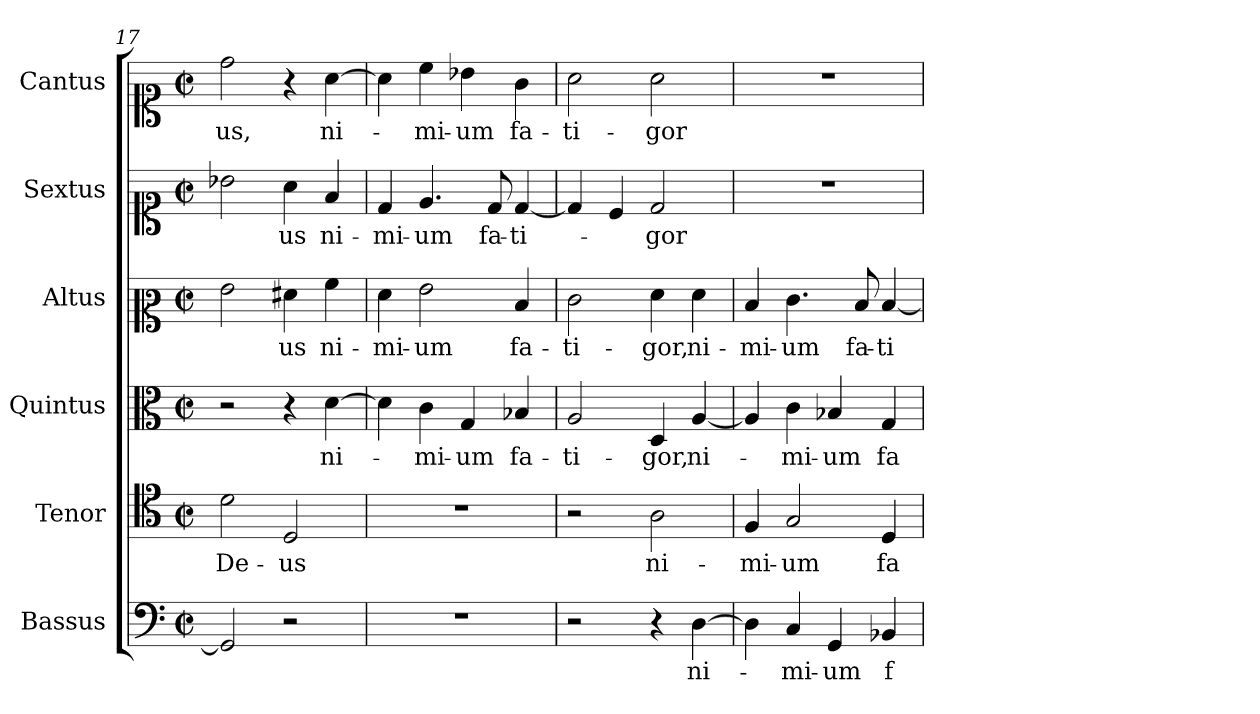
**kern	**text	**kern	**text	**kern	**text	**kern	**text	**kern	**text	**kern	**text
*part6	*part6	*part5	*part5	*part4	*part4	*part3	*part3	*part2	*part2	*part1	*part1
*staff6	*staff6	*staff5	*staff5	*staff4	*staff4	*staff3	*staff3	*staff2	*staff2	*staff1	*staff1
*I"Bassus	*	*I"Tenor	*	*I"Quintus	*	*I"Altus	*	*I"Sextus	*	*I"Cantus	*
!!LO:LB:g=z
*clefF4	*	*clefC4	*	*clefC3	*	*clefC2	*	*clefC1	*	*clefC1	*
*k[]	*	*k[]	*	*k[]	*	*k[]	*	*k[]	*	*k[]	*
*C:	*	*C:	*	*C:	*	*C:	*	*C:	*	*C:	*
*M2/2	*	*M2/2	*	*M2/2	*	*M2/2	*	*M2/2	*	*M2/2	*
*met(c|)	*	*met(c|)	*	*met(c|)	*	*met(c|)	*	*met(c|)	*	*met(c|)	*
=17	=17	=17	=17	=17	=17	=17	=17	=17	=17	=17	=17
!	!	!	!LO:LY:b:color=#000000	!	!	!	!	!	!	!	!
!	!	!	!	!	!	!	!	!	!	!	!LO:LY:b:color=#000000
2GGi/]	.	2di\	De-	2r	.	2gi\	.	2b-Xi\	.	2ddi\	-us,
!	!	!	!LO:LY:b:color=#000000	!	!	!	!	!	!	!	!
!	!	!	!	!	!	!	!LO:LY:b:color=#000000	!	!	!	!
!	!	!	!	!	!	!	!	!	!LO:LY:b:color=#000000	!	!
2r	.	2Di/	-us	4r	.	4f#Xi\	-us	4ai\	-us	4r	.
!	!	!	!	!	!LO:LY:b:color=#000000	!	!	!	!	!	!
!	!	!	!	!	!	!	!LO:LY:b:color=#000000	!	!	!	!
!	!	!	!	!	!	!	!	!	!LO:LY:b:color=#000000	!	!
!	!	!	!	!	!	!	!	!	!	!	!LO:LY:b:color=#000000
.	.	.	.	[>4di\	ni-	4ai\	ni-	4fi/	ni-	[>4ai\	ni-
=18	=18	=18	=18	=18	=18	=18	=18	=18	=18	=18	=18
!	!	!	!	!	!	!	!LO:LY:b:color=#000000	!	!	!	!
!	!	!	!	!	!	!	!	!	!LO:LY:b:color=#000000	!	!
1r	.	1r	.	4di\]	.	4fi\	-mi-	4di/	-mi-	4ai\]	.
!	!	!	!	!	!LO:LY:b:color=#000000	!	!	!	!	!	!
!	!	!	!	!	!	!	!LO:LY:b:color=#000000	!	!	!	!
!	!	!	!	!	!	!	!	!	!LO:LY:b:color=#000000	!	!
!	!	!	!	!	!	!	!	!	!	!	!LO:LY:b:color=#000000
.	.	.	.	4ci\	-mi-	2gi\	-um	4.ei/	-um	4cci\	-mi-
!	!	!	!	!	!LO:LY:b:color=#000000	!	!	!	!	!	!
!	!	!	!	!	!	!	!	!	!	!	!LO:LY:b:color=#000000
.	.	.	.	4Gi/	-um	.	.	.	.	4b-Xi\	-um
!	!	!	!	!	!	!	!	!	!LO:LY:b:color=#000000	!	!
.	.	.	.	.	.	.	.	8di/	fa-	.	.
!	!	!	!	!	!LO:LY:b:color=#000000	!	!	!	!	!	!
!	!	!	!	!	!	!	!LO:LY:b:color=#000000	!	!	!	!
!	!	!	!	!	!	!	!	!	!LO:LY:b:color=#000000	!	!
!	!	!	!	!	!	!	!	!	!	!	!LO:LY:b:color=#000000
.	.	.	.	4B-Xi/	fa-	4di/	fa-	[<4di/	-ti-	4gi\	fa-
=19	=19	=19	=19	=19	=19	=19	=19	=19	=19	=19	=19
!	!	!	!	!	!LO:LY:b:color=#000000	!	!	!	!	!	!
!	!	!	!	!	!	!	!LO:LY:b:color=#000000	!	!	!	!
!	!	!	!	!	!	!	!	!	!	!	!LO:LY:b:color=#000000
2r	.	2r	.	2Ai/	-ti-	2ei\	-ti-	4di/]	.	2ai\	-ti-
.	.	.	.	.	.	.	.	4ci/	.	.	.
!	!	!	!LO:LY:b:color=#000000	!	!	!	!	!	!	!	!
!	!	!	!	!	!LO:LY:b:color=#000000	!	!	!	!	!	!
!	!	!	!	!	!	!	!LO:LY:b:color=#000000	!	!	!	!
!	!	!	!	!	!	!	!	!	!LO:LY:b:color=#000000	!	!
!	!	!	!	!	!	!	!	!	!	!	!LO:LY:b:color=#000000
4r	.	2Ai\	ni-	4Di/	-gor,	4fi\	-gor,	2di/	-gor	2ai\	-gor
!	!LO:LY:b:color=#000000	!	!	!	!	!	!	!	!	!	!
!	!	!	!	!	!LO:LY:b:color=#000000	!	!	!	!	!	!
!	!	!	!	!	!	!	!LO:LY:b:color=#000000	!	!	!	!
[>4Di\	ni-	.	.	[<4Ai/	ni-	4fi\	ni-	.	.	.	.
=20	=20	=20	=20	=20	=20	=20	=20	=20	=20	=20	=20
!	!	!	!LO:LY:b:color=#000000	!	!	!	!	!	!	!	!
!	!	!	!	!	!	!	!LO:LY:b:color=#000000	!	!	!	!
4Di\]	.	4Fi/	-mi-	4Ai/]	.	4di/	-mi-	1r	.	1r	.
!	!LO:LY:b:color=#000000	!	!	!	!	!	!	!	!	!	!
!	!	!	!LO:LY:b:color=#000000	!	!	!	!	!	!	!	!
!	!	!	!	!	!LO:LY:b:color=#000000	!	!	!	!	!	!
!	!	!	!	!	!	!	!LO:LY:b:color=#000000	!	!	!	!
4Ci/	-mi-	2Gi/	-um	4ci\	-mi-	4.ei\	-um	.	.	.	.
!	!LO:LY:b:color=#000000	!	!	!	!	!	!	!	!	!	!
!	!	!	!	!	!LO:LY:b:color=#000000	!	!	!	!	!	!
4GGi/	-um	.	.	4B-Xi/	-um	.	.	.	.	.	.
!	!	!	!	!	!	!	!LO:LY:b:color=#000000	!	!	!	!
.	.	.	.	.	.	8di/	fa-	.	.	.	.
!	!LO:LY:b:color=#000000	!	!	!	!	!	!	!	!	!	!
!	!	!	!LO:LY:b:color=#000000	!	!	!	!	!	!	!	!
!	!	!	!	!	!LO:LY:b:color=#000000	!	!	!	!	!	!
!	!	!	!	!	!	!	!LO:LY:b:color=#000000	!	!	!	!
4BB-Xi/	f-	4Di/	fa-	4Gi/	fa-	[<4di/	-ti-	.	.	.	.
=	=	=	=	=	=	=	=	=	=	=	=
*-	*-	*-	*-	*-	*-	*-	*-	*-	*-	*-	*-
